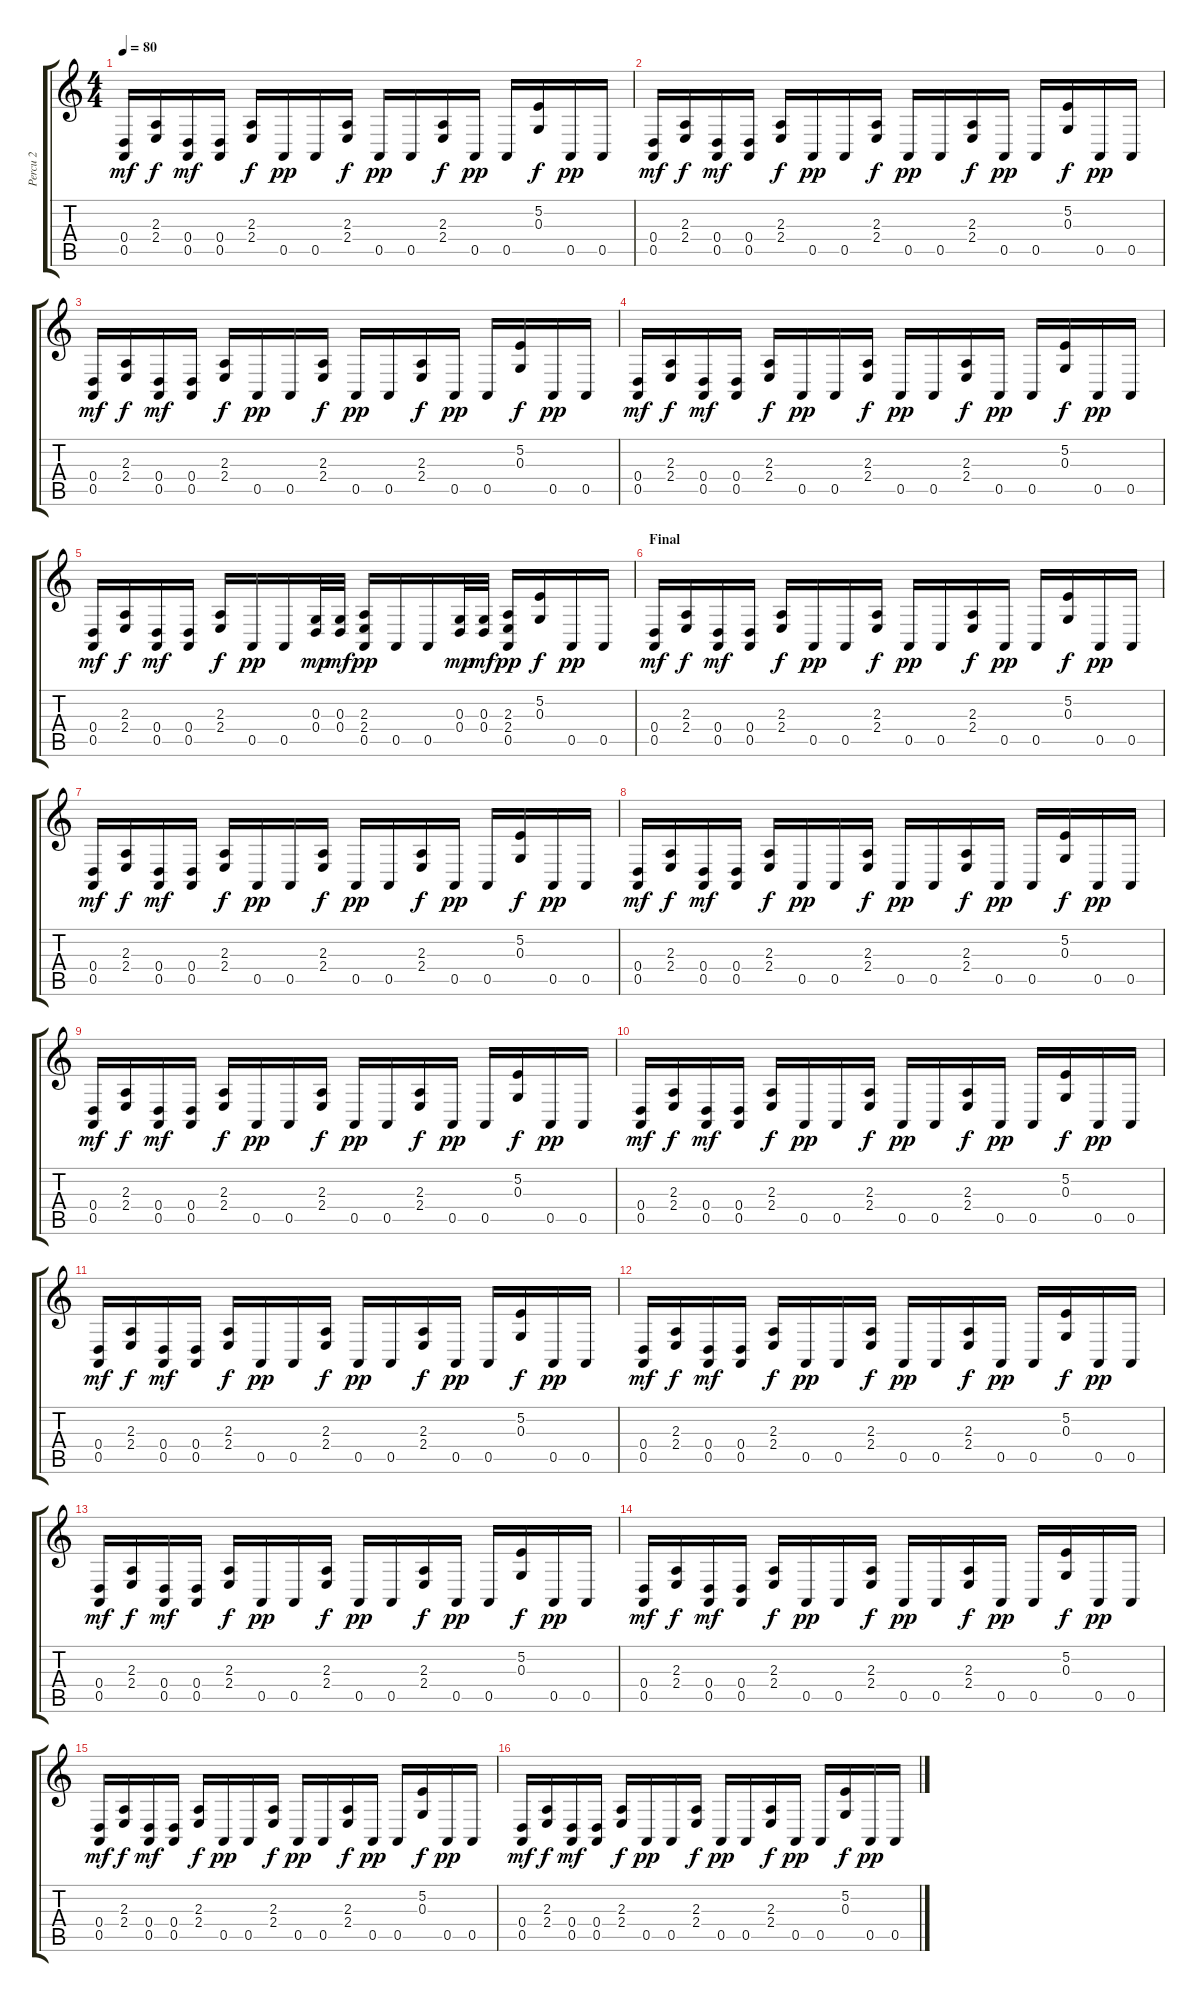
\track ("Percu 2" "Percu 2") {instrument woodblock}
\staff {score tabs}
\tuning (E4 B3 G3 D3 A2 E2) {hide}
\ts (4 4)
\tempo 80
\clef g2
\ks c
(0.4 0.5).16{dy mf} (2.3 2.4).16{dy f} (0.4 0.5).16{dy mf} (0.4 0.5).16 (2.3 2.4).16{dy f} 0.5.16{dy pp} 0.5.16 (2.3 2.4).16{dy f} 0.5.16{dy pp} 0.5.16 (2.3 2.4).16{dy f} 0.5.16{dy pp} 0.5.16 (5.2 0.3).16{dy f} 0.5.16{dy pp} 0.5.16 |
(0.4 0.5).16{dy mf} (2.3 2.4).16{dy f} (0.4 0.5).16{dy mf} (0.4 0.5).16 (2.3 2.4).16{dy f} 0.5.16{dy pp} 0.5.16 (2.3 2.4).16{dy f} 0.5.16{dy pp} 0.5.16 (2.3 2.4).16{dy f} 0.5.16{dy pp} 0.5.16 (5.2 0.3).16{dy f} 0.5.16{dy pp} 0.5.16 |
(0.4 0.5).16{dy mf} (2.3 2.4).16{dy f} (0.4 0.5).16{dy mf} (0.4 0.5).16 (2.3 2.4).16{dy f} 0.5.16{dy pp} 0.5.16 (2.3 2.4).16{dy f} 0.5.16{dy pp} 0.5.16 (2.3 2.4).16{dy f} 0.5.16{dy pp} 0.5.16 (5.2 0.3).16{dy f} 0.5.16{dy pp} 0.5.16 |
(0.4 0.5).16{dy mf} (2.3 2.4).16{dy f} (0.4 0.5).16{dy mf} (0.4 0.5).16 (2.3 2.4).16{dy f} 0.5.16{dy pp} 0.5.16 (2.3 2.4).16{dy f} 0.5.16{dy pp} 0.5.16 (2.3 2.4).16{dy f} 0.5.16{dy pp} 0.5.16 (5.2 0.3).16{dy f} 0.5.16{dy pp} 0.5.16 |
(0.4 0.5).16{dy mf} (2.3 2.4).16{dy f} (0.4 0.5).16{dy mf} (0.4 0.5).16 (2.3 2.4).16{dy f} 0.5.16{dy pp} 0.5.16 (0.3 0.4).32{dy mp} (0.3 0.4).32{dy mf} (2.3 2.4 0.5).16{dy pp} 0.5.16 0.5.16 (0.3 0.4).32{dy mp} (0.3 0.4).32{dy mf} (2.3 2.4 0.5).16{dy pp} (5.2 0.3).16{dy f} 0.5.16{dy pp} 0.5.16 |
\section ("" "Final")
(0.4 0.5).16{dy mf} (2.3 2.4).16{dy f} (0.4 0.5).16{dy mf} (0.4 0.5).16 (2.3 2.4).16{dy f} 0.5.16{dy pp} 0.5.16 (2.3 2.4).16{dy f} 0.5.16{dy pp} 0.5.16 (2.3 2.4).16{dy f} 0.5.16{dy pp} 0.5.16 (5.2 0.3).16{dy f} 0.5.16{dy pp} 0.5.16 |
(0.4 0.5).16{dy mf} (2.3 2.4).16{dy f} (0.4 0.5).16{dy mf} (0.4 0.5).16 (2.3 2.4).16{dy f} 0.5.16{dy pp} 0.5.16 (2.3 2.4).16{dy f} 0.5.16{dy pp} 0.5.16 (2.3 2.4).16{dy f} 0.5.16{dy pp} 0.5.16 (5.2 0.3).16{dy f} 0.5.16{dy pp} 0.5.16 |
(0.4 0.5).16{dy mf} (2.3 2.4).16{dy f} (0.4 0.5).16{dy mf} (0.4 0.5).16 (2.3 2.4).16{dy f} 0.5.16{dy pp} 0.5.16 (2.3 2.4).16{dy f} 0.5.16{dy pp} 0.5.16 (2.3 2.4).16{dy f} 0.5.16{dy pp} 0.5.16 (5.2 0.3).16{dy f} 0.5.16{dy pp} 0.5.16 |
(0.4 0.5).16{dy mf} (2.3 2.4).16{dy f} (0.4 0.5).16{dy mf} (0.4 0.5).16 (2.3 2.4).16{dy f} 0.5.16{dy pp} 0.5.16 (2.3 2.4).16{dy f} 0.5.16{dy pp} 0.5.16 (2.3 2.4).16{dy f} 0.5.16{dy pp} 0.5.16 (5.2 0.3).16{dy f} 0.5.16{dy pp} 0.5.16 |
(0.4 0.5).16{dy mf} (2.3 2.4).16{dy f} (0.4 0.5).16{dy mf} (0.4 0.5).16 (2.3 2.4).16{dy f} 0.5.16{dy pp} 0.5.16 (2.3 2.4).16{dy f} 0.5.16{dy pp} 0.5.16 (2.3 2.4).16{dy f} 0.5.16{dy pp} 0.5.16 (5.2 0.3).16{dy f} 0.5.16{dy pp} 0.5.16 |
(0.4 0.5).16{dy mf} (2.3 2.4).16{dy f} (0.4 0.5).16{dy mf} (0.4 0.5).16 (2.3 2.4).16{dy f} 0.5.16{dy pp} 0.5.16 (2.3 2.4).16{dy f} 0.5.16{dy pp} 0.5.16 (2.3 2.4).16{dy f} 0.5.16{dy pp} 0.5.16 (5.2 0.3).16{dy f} 0.5.16{dy pp} 0.5.16 |
(0.4 0.5).16{dy mf} (2.3 2.4).16{dy f} (0.4 0.5).16{dy mf} (0.4 0.5).16 (2.3 2.4).16{dy f} 0.5.16{dy pp} 0.5.16 (2.3 2.4).16{dy f} 0.5.16{dy pp} 0.5.16 (2.3 2.4).16{dy f} 0.5.16{dy pp} 0.5.16 (5.2 0.3).16{dy f} 0.5.16{dy pp} 0.5.16 |
(0.4 0.5).16{dy mf} (2.3 2.4).16{dy f} (0.4 0.5).16{dy mf} (0.4 0.5).16 (2.3 2.4).16{dy f} 0.5.16{dy pp} 0.5.16 (2.3 2.4).16{dy f} 0.5.16{dy pp} 0.5.16 (2.3 2.4).16{dy f} 0.5.16{dy pp} 0.5.16 (5.2 0.3).16{dy f} 0.5.16{dy pp} 0.5.16 |
(0.4 0.5).16{dy mf} (2.3 2.4).16{dy f} (0.4 0.5).16{dy mf} (0.4 0.5).16 (2.3 2.4).16{dy f} 0.5.16{dy pp} 0.5.16 (2.3 2.4).16{dy f} 0.5.16{dy pp} 0.5.16 (2.3 2.4).16{dy f} 0.5.16{dy pp} 0.5.16 (5.2 0.3).16{dy f} 0.5.16{dy pp} 0.5.16 |
(0.4 0.5).16{dy mf} (2.3 2.4).16{dy f} (0.4 0.5).16{dy mf} (0.4 0.5).16 (2.3 2.4).16{dy f} 0.5.16{dy pp} 0.5.16 (2.3 2.4).16{dy f} 0.5.16{dy pp} 0.5.16 (2.3 2.4).16{dy f} 0.5.16{dy pp} 0.5.16 (5.2 0.3).16{dy f} 0.5.16{dy pp} 0.5.16 |
(0.4 0.5).16{dy mf} (2.3 2.4).16{dy f} (0.4 0.5).16{dy mf} (0.4 0.5).16 (2.3 2.4).16{dy f} 0.5.16{dy pp} 0.5.16 (2.3 2.4).16{dy f} 0.5.16{dy pp} 0.5.16 (2.3 2.4).16{dy f} 0.5.16{dy pp} 0.5.16 (5.2 0.3).16{dy f} 0.5.16{dy pp} 0.5.16
